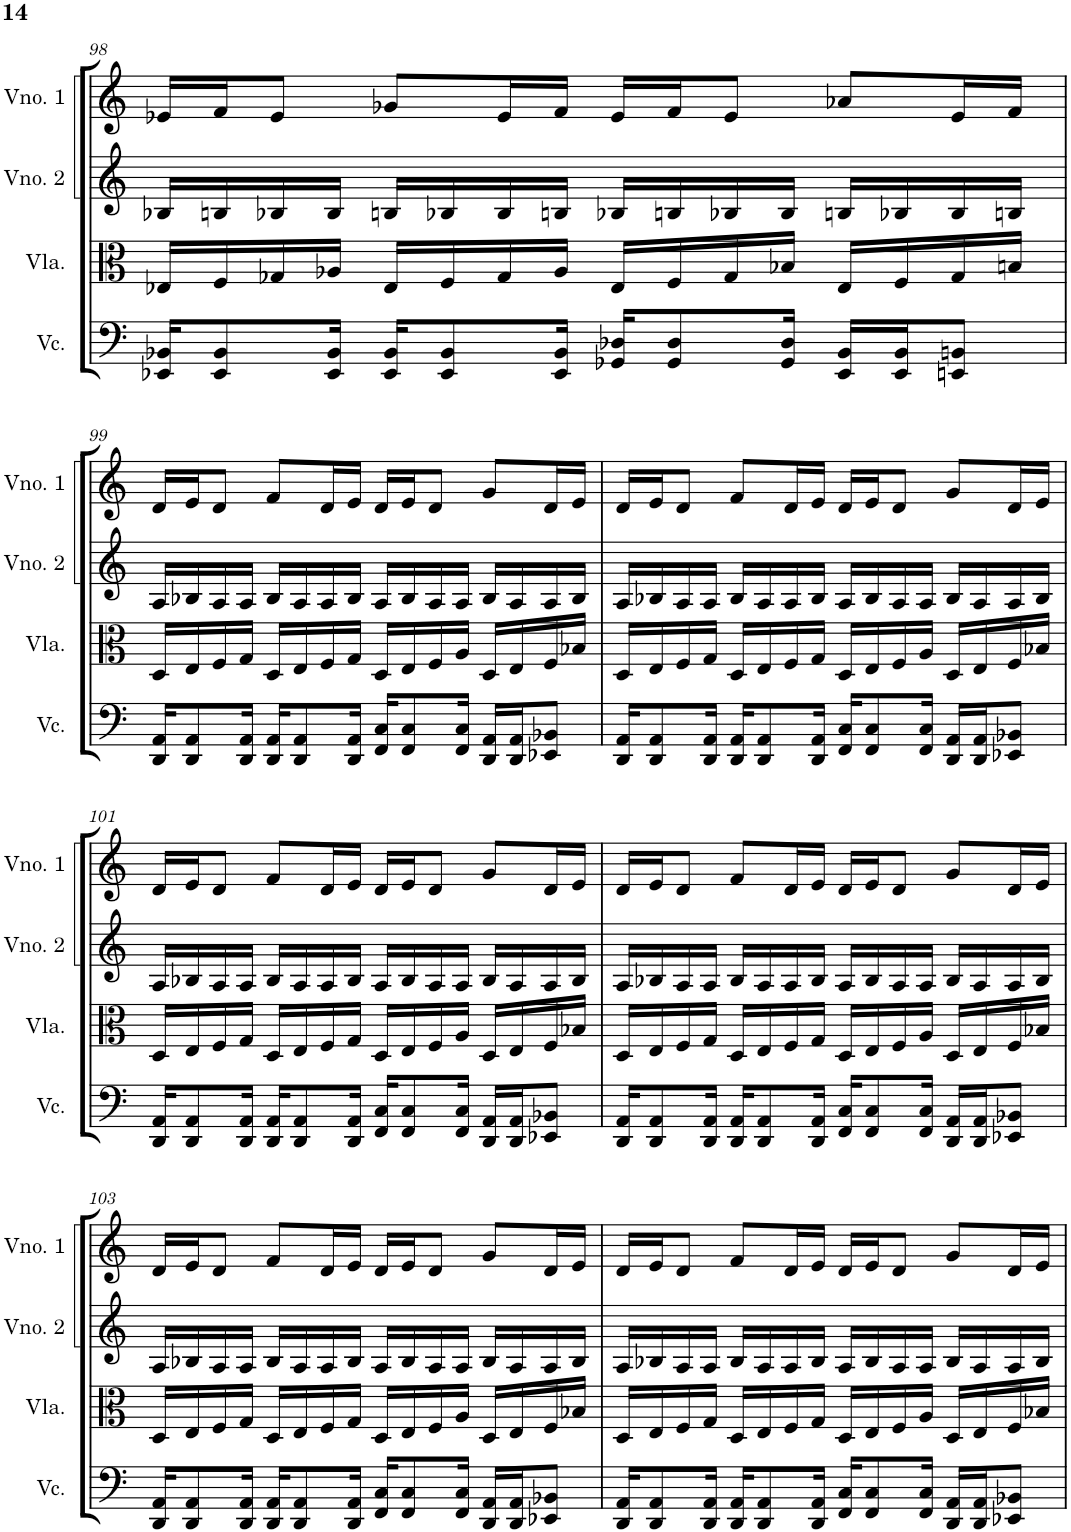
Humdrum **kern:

**kern	**kern	**kern	**kern
*part4	*part3	*part2	*part1
*staff4	*staff3	*staff2	*staff1
*I"Violoncelo	*I"Viola	*I"Violino 2	*I"Violino 1
*I'Vc.	*I'Vla.	*I'Vno. 2	*I'Vno. 1
!!LO:PB:g=z
*clefF4	*clefC3	*clefG2	*clefG2
*k[]	*k[]	*k[]	*k[]
*M4/4	*M4/4	*M4/4	*M4/4
=98	=98	=98	=98
16EE-X/ 16BB-X/KL	16E-X/LL	16B-X/LL	16e-X/LL
8EE-/ 8BB-/	16F/	16Bn/	16f/J
.	16G-X/	16B-X/	8e-/J
16EE-/ 16BB-/Jk	16A-X/JJ	16B-/JJ	.
16EE-/ 16BB-/KL	16E-/LL	16Bn/LL	8g-X/L
8EE-/ 8BB-/	16F/	16B-X/	.
.	16G-/	16B-/	16e-/L
16EE-/ 16BB-/Jk	16A-/JJ	16Bn/JJ	16f/JJ
16GG-X/ 16D-X/KL	16E-/LL	16B-X/LL	16e-/LL
8GG-/ 8D-/	16F/	16Bn/	16f/J
.	16G-/	16B-X/	8e-/J
16GG-/ 16D-/Jk	16B-X/JJ	16B-/JJ	.
16EE-/ 16BB-/LL	16E-/LL	16Bn/LL	8a-X/L
16EE-/ 16BB-/J	16F/	16B-X/	.
8EEn/ 8BBn/J	16G-/	16B-/	16e-/L
.	16Bn/JJ	16Bn/JJ	16f/JJ
!!LO:LB:g=z
=99	=99	=99	=99
16DD/ 16AA/KL	16D/LL	16A/LL	16d/LL
8DD/ 8AA/	16E/	16B-X/	16e/J
.	16F/	16A/	8d/J
16DD/ 16AA/Jk	16G/JJ	16A/JJ	.
16DD/ 16AA/KL	16D/LL	16B-/LL	8f/L
8DD/ 8AA/	16E/	16A/	.
.	16F/	16A/	16d/L
16DD/ 16AA/Jk	16G/JJ	16B-/JJ	16e/JJ
16FF/ 16C/KL	16D/LL	16A/LL	16d/LL
8FF/ 8C/	16E/	16B-/	16e/J
.	16F/	16A/	8d/J
16FF/ 16C/Jk	16A/JJ	16A/JJ	.
16DD/ 16AA/LL	16D/LL	16B-/LL	8g/L
16DD/ 16AA/J	16E/	16A/	.
8EE-X/ 8BB-X/J	16F/	16A/	16d/L
.	16B-X/JJ	16B-/JJ	16e/JJ
=100	=100	=100	=100
16DD/ 16AA/KL	16D/LL	16A/LL	16d/LL
8DD/ 8AA/	16E/	16B-X/	16e/J
.	16F/	16A/	8d/J
16DD/ 16AA/Jk	16G/JJ	16A/JJ	.
16DD/ 16AA/KL	16D/LL	16B-/LL	8f/L
8DD/ 8AA/	16E/	16A/	.
.	16F/	16A/	16d/L
16DD/ 16AA/Jk	16G/JJ	16B-/JJ	16e/JJ
16FF/ 16C/KL	16D/LL	16A/LL	16d/LL
8FF/ 8C/	16E/	16B-/	16e/J
.	16F/	16A/	8d/J
16FF/ 16C/Jk	16A/JJ	16A/JJ	.
16DD/ 16AA/LL	16D/LL	16B-/LL	8g/L
16DD/ 16AA/J	16E/	16A/	.
8EE-X/ 8BB-X/J	16F/	16A/	16d/L
.	16B-X/JJ	16B-/JJ	16e/JJ
!!LO:LB:g=z
=101	=101	=101	=101
16DD/ 16AA/KL	16D/LL	16A/LL	16d/LL
8DD/ 8AA/	16E/	16B-X/	16e/J
.	16F/	16A/	8d/J
16DD/ 16AA/Jk	16G/JJ	16A/JJ	.
16DD/ 16AA/KL	16D/LL	16B-/LL	8f/L
8DD/ 8AA/	16E/	16A/	.
.	16F/	16A/	16d/L
16DD/ 16AA/Jk	16G/JJ	16B-/JJ	16e/JJ
16FF/ 16C/KL	16D/LL	16A/LL	16d/LL
8FF/ 8C/	16E/	16B-/	16e/J
.	16F/	16A/	8d/J
16FF/ 16C/Jk	16A/JJ	16A/JJ	.
16DD/ 16AA/LL	16D/LL	16B-/LL	8g/L
16DD/ 16AA/J	16E/	16A/	.
8EE-X/ 8BB-X/J	16F/	16A/	16d/L
.	16B-X/JJ	16B-/JJ	16e/JJ
=102	=102	=102	=102
16DD/ 16AA/KL	16D/LL	16A/LL	16d/LL
8DD/ 8AA/	16E/	16B-X/	16e/J
.	16F/	16A/	8d/J
16DD/ 16AA/Jk	16G/JJ	16A/JJ	.
16DD/ 16AA/KL	16D/LL	16B-/LL	8f/L
8DD/ 8AA/	16E/	16A/	.
.	16F/	16A/	16d/L
16DD/ 16AA/Jk	16G/JJ	16B-/JJ	16e/JJ
16FF/ 16C/KL	16D/LL	16A/LL	16d/LL
8FF/ 8C/	16E/	16B-/	16e/J
.	16F/	16A/	8d/J
16FF/ 16C/Jk	16A/JJ	16A/JJ	.
16DD/ 16AA/LL	16D/LL	16B-/LL	8g/L
16DD/ 16AA/J	16E/	16A/	.
8EE-X/ 8BB-X/J	16F/	16A/	16d/L
.	16B-X/JJ	16B-/JJ	16e/JJ
!!LO:LB:g=z
=103	=103	=103	=103
16DD/ 16AA/KL	16D/LL	16A/LL	16d/LL
8DD/ 8AA/	16E/	16B-X/	16e/J
.	16F/	16A/	8d/J
16DD/ 16AA/Jk	16G/JJ	16A/JJ	.
16DD/ 16AA/KL	16D/LL	16B-/LL	8f/L
8DD/ 8AA/	16E/	16A/	.
.	16F/	16A/	16d/L
16DD/ 16AA/Jk	16G/JJ	16B-/JJ	16e/JJ
16FF/ 16C/KL	16D/LL	16A/LL	16d/LL
8FF/ 8C/	16E/	16B-/	16e/J
.	16F/	16A/	8d/J
16FF/ 16C/Jk	16A/JJ	16A/JJ	.
16DD/ 16AA/LL	16D/LL	16B-/LL	8g/L
16DD/ 16AA/J	16E/	16A/	.
8EE-X/ 8BB-X/J	16F/	16A/	16d/L
.	16B-X/JJ	16B-/JJ	16e/JJ
=104	=104	=104	=104
16DD/ 16AA/KL	16D/LL	16A/LL	16d/LL
8DD/ 8AA/	16E/	16B-X/	16e/J
.	16F/	16A/	8d/J
16DD/ 16AA/Jk	16G/JJ	16A/JJ	.
16DD/ 16AA/KL	16D/LL	16B-/LL	8f/L
8DD/ 8AA/	16E/	16A/	.
.	16F/	16A/	16d/L
16DD/ 16AA/Jk	16G/JJ	16B-/JJ	16e/JJ
16FF/ 16C/KL	16D/LL	16A/LL	16d/LL
8FF/ 8C/	16E/	16B-/	16e/J
.	16F/	16A/	8d/J
16FF/ 16C/Jk	16A/JJ	16A/JJ	.
16DD/ 16AA/LL	16D/LL	16B-/LL	8g/L
16DD/ 16AA/J	16E/	16A/	.
8EE-X/ 8BB-X/J	16F/	16A/	16d/L
.	16B-X/JJ	16B-/JJ	16e/JJ
=	=	=	=
*-	*-	*-	*-
